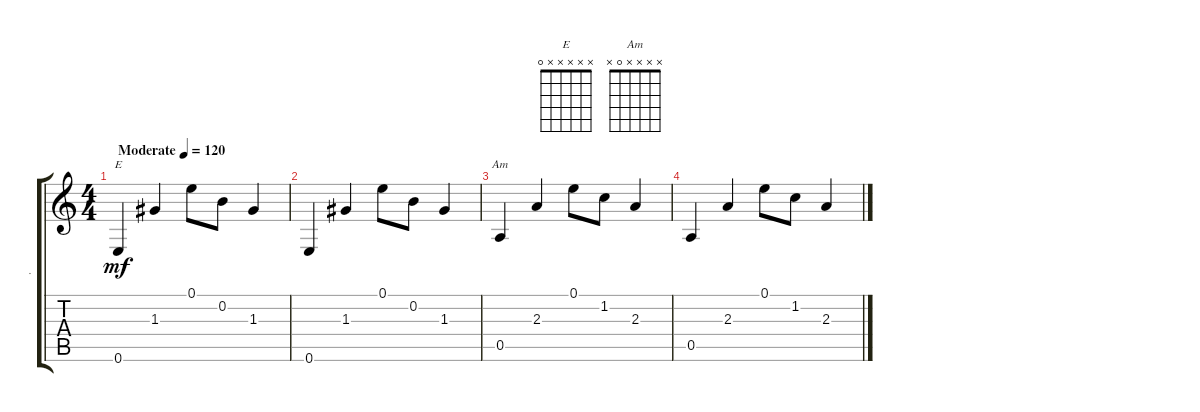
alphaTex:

\track ("." ".") {instrument acousticguitarnylon}
\staff {score tabs}
\tuning (E4 B3 G3 D3 A2 E2) {hide}
\chord ("E" x x x x x 0)
\chord ("Am" x x x x 0 x)
\ts (4 4)
\tempo (120 "Moderate")
\clef g2
\ks c
0.6.4{ch "E" dy mf instrument acousticguitarnylon} 1.3.4 0.1.8 0.2.8 1.3.4 |
0.6.4 1.3.4 0.1.8 0.2.8 1.3.4 |
0.5.4{ch "Am"} 2.3.4 0.1.8 1.2.8 2.3.4 |
0.5.4 2.3.4 0.1.8 1.2.8 2.3.4
